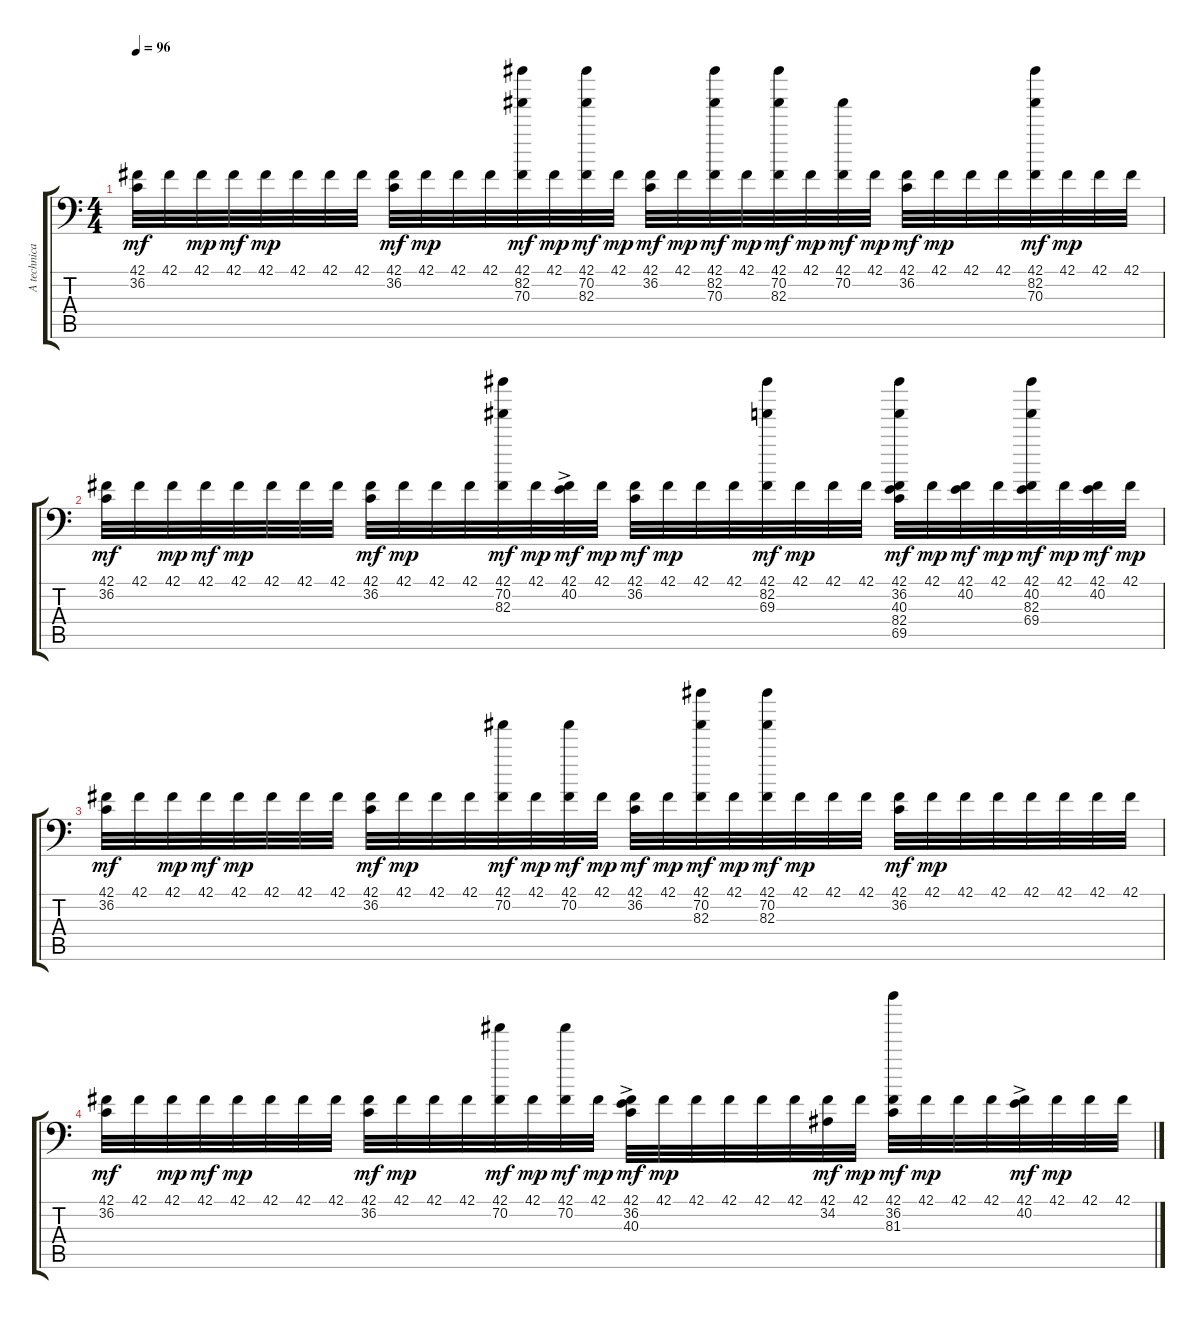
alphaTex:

\track ("A technical drum-track" "A technica") {instrument acousticgrandpiano}
\staff {score tabs}
\tuning (C-1 C-1 C-1 C-1 C-1 C-1) {hide}
\ts (4 4)
\tempo 96
\clef f4
\ks c
(42.1 36.2).32{dy mf} 42.1.32 42.1.32{dy mp} 42.1.32{dy mf} 42.1.32{dy mp} 42.1.32 42.1.32 42.1.32 (42.1 36.2).32{dy mf} 42.1.32{dy mp} 42.1.32 42.1.32 (42.1 82.2 70.3).32{dy mf} 42.1.32{dy mp} (42.1 70.2 82.3).32{dy mf} 42.1.32{dy mp} (42.1 36.2).32{dy mf} 42.1.32{dy mp} (42.1 82.2 70.3).32{dy mf} 42.1.32{dy mp} (42.1 70.2 82.3).32{dy mf} 42.1.32{dy mp} (42.1 70.2).32{dy mf} 42.1.32{dy mp} (42.1 36.2).32{dy mf} 42.1.32{dy mp} 42.1.32 42.1.32 (42.1 82.2 70.3).32{dy mf} 42.1.32{dy mp} 42.1.32 42.1.32 |
(42.1 36.2).32{dy mf} 42.1.32 42.1.32{dy mp} 42.1.32{dy mf} 42.1.32{dy mp} 42.1.32 42.1.32 42.1.32 (42.1 36.2).32{dy mf} 42.1.32{dy mp} 42.1.32 42.1.32 (42.1 70.2 82.3).32{dy mf} 42.1.32{dy mp} (42.1 40.2{ac}).32{dy mf} 42.1.32{dy mp} (42.1 36.2).32{dy mf} 42.1.32{dy mp} 42.1.32 42.1.32 (42.1 82.2 69.3).32{dy mf} 42.1.32{dy mp} 42.1.32 42.1.32 (42.1 36.2 40.3 82.4 69.5).32{dy mf} 42.1.32{dy mp} (42.1 40.2).32{dy mf} 42.1.32{dy mp} (42.1 40.2 82.3 69.4).32{dy mf} 42.1.32{dy mp} (42.1 40.2).32{dy mf} 42.1.32{dy mp} |
(42.1 36.2).32{dy mf} 42.1.32 42.1.32{dy mp} 42.1.32{dy mf} 42.1.32{dy mp} 42.1.32 42.1.32 42.1.32 (42.1 36.2).32{dy mf} 42.1.32{dy mp} 42.1.32 42.1.32 (42.1 70.2).32{dy mf} 42.1.32{dy mp} (42.1 70.2).32{dy mf} 42.1.32{dy mp} (42.1 36.2).32{dy mf} 42.1.32{dy mp} (42.1 70.2 82.3).32{dy mf} 42.1.32{dy mp} (42.1 70.2 82.3).32{dy mf} 42.1.32{dy mp} 42.1.32 42.1.32 (42.1 36.2).32{dy mf} 42.1.32{dy mp} 42.1.32 42.1.32 42.1.32 42.1.32 42.1.32 42.1.32 |
(42.1 36.2).32{dy mf} 42.1.32 42.1.32{dy mp} 42.1.32{dy mf} 42.1.32{dy mp} 42.1.32 42.1.32 42.1.32 (42.1 36.2).32{dy mf} 42.1.32{dy mp} 42.1.32 42.1.32 (42.1 70.2).32{dy mf} 42.1.32{dy mp} (42.1 70.2).32{dy mf} 42.1.32{dy mp} (42.1 36.2 40.3{ac}).32{dy mf} 42.1.32{dy mp} 42.1.32 42.1.32 42.1.32 42.1.32 (42.1 34.2).32{dy mf} 42.1.32{dy mp} (42.1 36.2 81.3).32{dy mf} 42.1.32{dy mp} 42.1.32 42.1.32 (42.1 40.2{ac}).32{dy mf} 42.1.32{dy mp} 42.1.32 42.1.32
